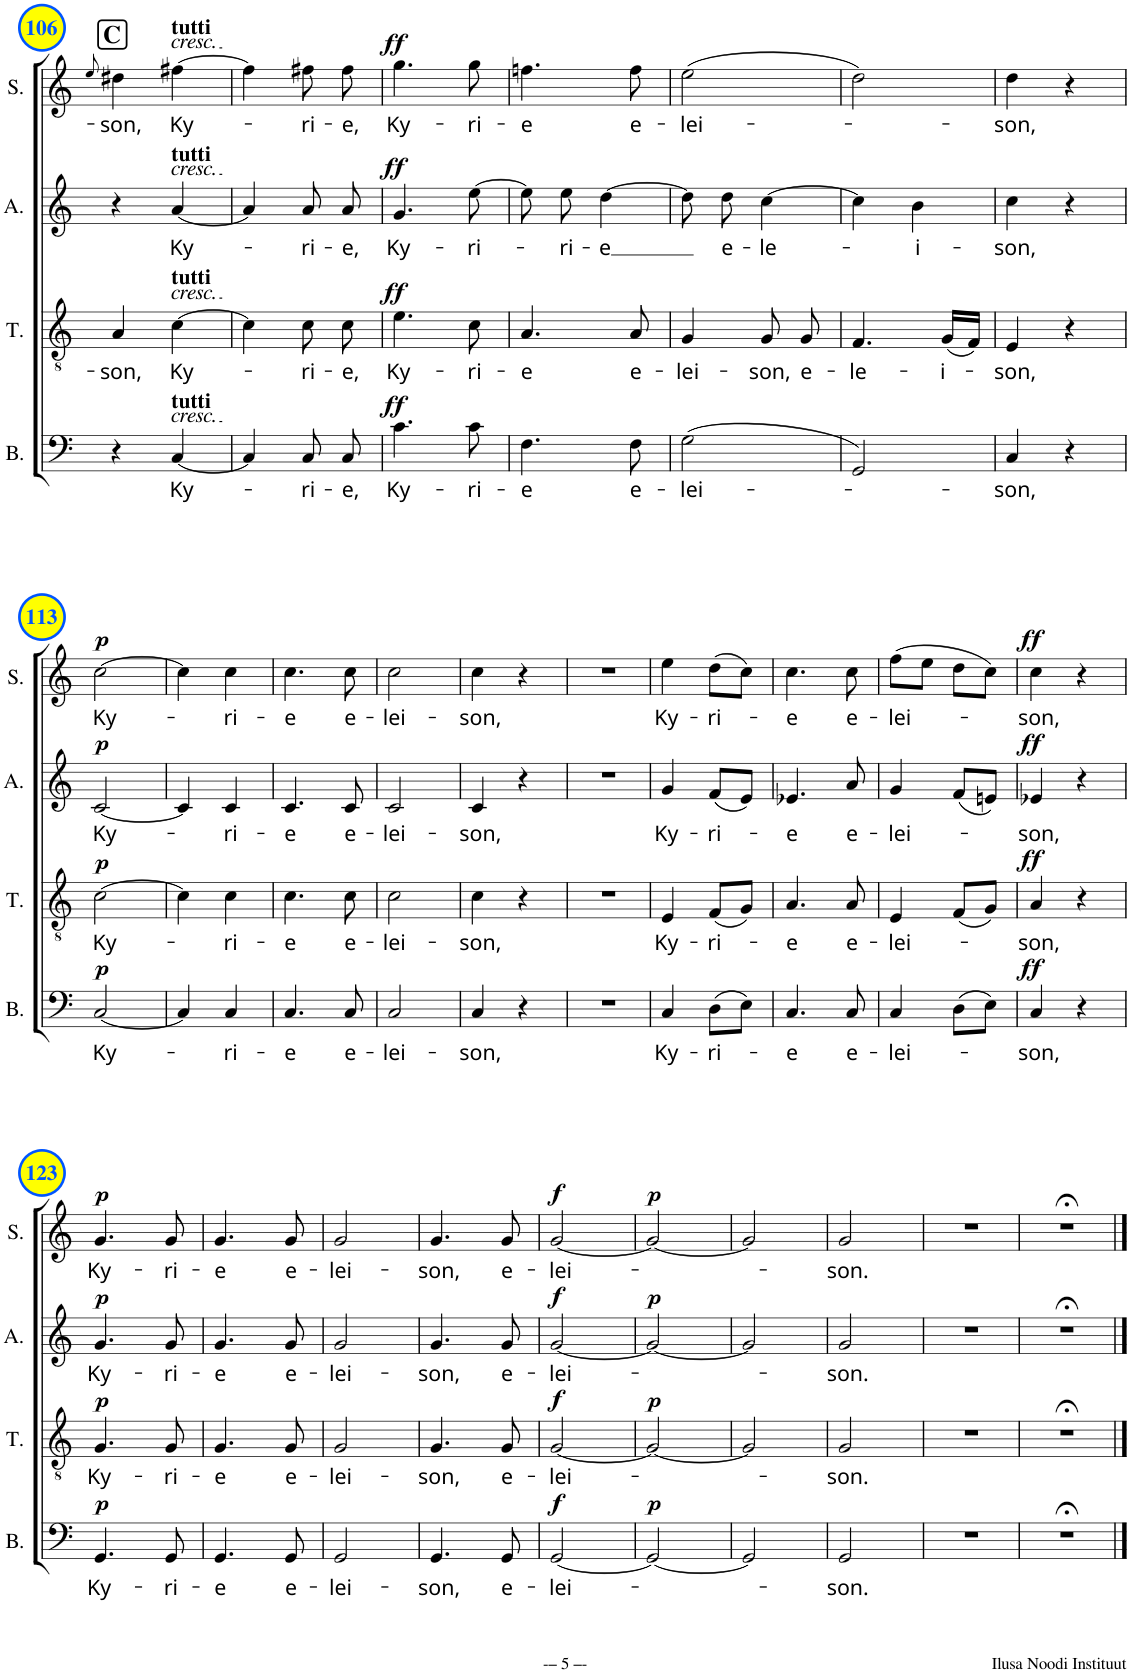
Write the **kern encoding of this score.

**kern	**text	**dynam	**kern	**text	**dynam	**kern	**text	**dynam	**kern	**text	**dynam
*part4	*part4	*part4	*part3	*part3	*part3	*part2	*part2	*part2	*part1	*part1	*part1
*staff4	*staff4	*staff4	*staff3	*staff3	*staff3	*staff2	*staff2	*staff2	*staff1	*staff1	*staff1
*I"B.	*	*	*I"T.	*	*	*I"A.	*	*	*I"S.	*	*
*I'B.	*	*	*I'T.	*	*	*I'A.	*	*	*I'S.	*	*
!!LO:PB:g=z
*clefF4	*	*	*clefGv2	*	*	*clefG2	*	*	*clefG2	*	*
*k[]	*	*	*k[]	*	*	*k[]	*	*	*k[]	*	*
*M2/4	*	*	*M2/4	*	*	*M2/4	*	*	*M2/4	*	*
=106	=106	=106	=106	=106	=106	=106	=106	=106	=106	=106	=106
.	.	.	.	.	.	.	.	.	8qee/	.	.
!	!	!	!	!LO:LY:b	!	!	!	!	!	!LO:LY:b	!
4r	.	.	4A/	-son,	.	4r	.	.	4dd#X\	-son,	.
!	!	!	!	!	!	!	!	!	!LO:TX:a:B:t=tutti	!	!
!	!	!	!	!	!	!	!	!	!LO:TX:a:i:t=cresc.	!	!
!	!	!	!	!	!	!LO:TX:a:B:t=tutti	!	!	!	!	!
!	!	!	!	!	!	!LO:TX:a:i:t=cresc.	!	!	!	!	!
!	!	!	!LO:TX:a:B:t=tutti	!	!	!	!	!	!	!	!
!	!	!	!LO:TX:a:i:t=cresc.	!	!	!	!	!	!	!	!
!LO:TX:a:B:t=tutti	!	!	!	!	!	!	!	!	!	!	!
!LO:TX:a:i:t=cresc.	!	!	!	!	!	!	!	!	!	!	!
!	!LO:LY:b	!	!	!LO:LY:b	!	!	!LO:LY:b	!	!	!LO:LY:b	!
[4C/	Ky-	.	[4c\	Ky-	.	[4a/	Ky-	.	[4ff#X\	Ky-	.
=107	=107	=107	=107	=107	=107	=107	=107	=107	=107	=107	=107
4C/]	.	.	4c\]	.	.	4a/]	.	.	4ff#\]	.	.
!	!LO:LY:b	!	!	!LO:LY:b	!	!	!LO:LY:b	!	!	!LO:LY:b	!
8C/	-ri-	.	8c\	-ri-	.	8a/	-ri-	.	8ff#X\	-ri-	.
!	!LO:LY:b	!	!	!LO:LY:b	!	!	!LO:LY:b	!	!	!LO:LY:b	!
8C/	-e,	.	8c\	-e,	.	8a/	-e,	.	8ff#\	-e,	.
=108	=108	=108	=108	=108	=108	=108	=108	=108	=108	=108	=108
!	!LO:LY:b	!LO:DY:a	!	!LO:LY:b	!LO:DY:a	!	!LO:LY:b	!LO:DY:a	!	!LO:LY:b	!LO:DY:a
4.c\	Ky-	ff	4.e\	Ky-	ff	4.g/	Ky-	ff	4.gg\	Ky-	ff
!	!LO:LY:b	!	!	!LO:LY:b	!	!	!LO:LY:b	!	!	!LO:LY:b	!
8c\	-ri-	.	8c\	-ri-	.	[8ee\	-ri-	.	8gg\	-ri-	.
=109	=109	=109	=109	=109	=109	=109	=109	=109	=109	=109	=109
!	!LO:LY:b	!	!	!LO:LY:b	!	!	!	!	!	!LO:LY:b	!
4.F\	-e	.	4.A/	-e	.	8ee\]	.	.	4.ffn\	-e	.
!	!	!	!	!	!	!	!LO:LY:b	!	!	!	!
.	.	.	.	.	.	8ee\	-ri-	.	.	.	.
!	!	!	!	!	!	!	!LO:LY:b	!	!	!	!
.	.	.	.	.	.	[4dd\	-e	.	.	.	.
!	!LO:LY:b	!	!	!LO:LY:b	!	!	!	!	!	!LO:LY:b	!
8F\	e-	.	8A/	e-	.	.	.	.	8ff\	e-	.
=110	=110	=110	=110	=110	=110	=110	=110	=110	=110	=110	=110
!	!LO:LY:b	!	!	!LO:LY:b	!	!	!	!	!	!LO:LY:b	!
(2G\	-lei-	.	4G/	-lei-	.	8dd\]	.	.	(2ee\	-lei-	.
!	!	!	!	!	!	!	!LO:LY:b	!	!	!	!
.	.	.	.	.	.	8dd\	e-	.	.	.	.
!	!	!	!	!LO:LY:b	!	!	!LO:LY:b	!	!	!	!
.	.	.	8G/	-son,	.	[4cc\	-le-	.	.	.	.
!	!	!	!	!LO:LY:b	!	!	!	!	!	!	!
.	.	.	8G/	e-	.	.	.	.	.	.	.
=111	=111	=111	=111	=111	=111	=111	=111	=111	=111	=111	=111
!	!	!	!	!LO:LY:b	!	!	!	!	!	!	!
2GG/)	.	.	4.F/	-le-	.	4cc\]	.	.	2dd\)	.	.
!	!	!	!	!	!	!	!LO:LY:b	!	!	!	!
.	.	.	.	.	.	4b\	-i-	.	.	.	.
!	!	!	!	!LO:LY:b	!	!	!	!	!	!	!
.	.	.	(16G/LL	-i-	.	.	.	.	.	.	.
.	.	.	16F/JJ)	.	.	.	.	.	.	.	.
=112	=112	=112	=112	=112	=112	=112	=112	=112	=112	=112	=112
!	!LO:LY:b	!	!	!LO:LY:b	!	!	!LO:LY:b	!	!	!LO:LY:b	!
4C/	-son,	.	4E/	-son,	.	4cc\	-son,	.	4dd\	-son,	.
4r	.	.	4r	.	.	4r	.	.	4r	.	.
!!LO:LB:g=z
=113	=113	=113	=113	=113	=113	=113	=113	=113	=113	=113	=113
!	!LO:LY:b	!LO:DY:a	!	!LO:LY:b	!LO:DY:a	!	!LO:LY:b	!LO:DY:a	!	!LO:LY:b	!LO:DY:a
[2C/	Ky-	p	[2c\	Ky-	p	[2c/	Ky-	p	[2cc\	Ky-	p
=114	=114	=114	=114	=114	=114	=114	=114	=114	=114	=114	=114
4C/]	.	.	4c\]	.	.	4c/]	.	.	4cc\]	.	.
!	!LO:LY:b	!	!	!LO:LY:b	!	!	!LO:LY:b	!	!	!LO:LY:b	!
4C/	-ri-	.	4c\	-ri-	.	4c/	-ri-	.	4cc\	-ri-	.
=115	=115	=115	=115	=115	=115	=115	=115	=115	=115	=115	=115
!	!LO:LY:b	!	!	!LO:LY:b	!	!	!LO:LY:b	!	!	!LO:LY:b	!
4.C/	-e	.	4.c\	-e	.	4.c/	-e	.	4.cc\	-e	.
!	!LO:LY:b	!	!	!LO:LY:b	!	!	!LO:LY:b	!	!	!LO:LY:b	!
8C/	e-	.	8c\	e-	.	8c/	e-	.	8cc\	e-	.
=116	=116	=116	=116	=116	=116	=116	=116	=116	=116	=116	=116
!	!LO:LY:b	!	!	!LO:LY:b	!	!	!LO:LY:b	!	!	!LO:LY:b	!
2C/	-lei-	.	2c\	-lei-	.	2c/	-lei-	.	2cc\	-lei-	.
=117	=117	=117	=117	=117	=117	=117	=117	=117	=117	=117	=117
!	!LO:LY:b	!	!	!LO:LY:b	!	!	!LO:LY:b	!	!	!LO:LY:b	!
4C/	-son,	.	4c\	-son,	.	4c/	-son,	.	4cc\	-son,	.
4r	.	.	4r	.	.	4r	.	.	4r	.	.
=118	=118	=118	=118	=118	=118	=118	=118	=118	=118	=118	=118
2r	.	.	2r	.	.	2r	.	.	2r	.	.
=119	=119	=119	=119	=119	=119	=119	=119	=119	=119	=119	=119
!	!LO:LY:b	!	!	!LO:LY:b	!	!	!LO:LY:b	!	!	!LO:LY:b	!
4C/	Ky-	.	4E/	Ky-	.	4g/	Ky-	.	4ee\	Ky-	.
!	!LO:LY:b	!	!	!LO:LY:b	!	!	!LO:LY:b	!	!	!LO:LY:b	!
(8D\L	-ri-	.	(8F/L	-ri-	.	(8f/L	-ri-	.	(8dd\L	-ri-	.
8E\J)	.	.	8G/J)	.	.	8e/J)	.	.	8cc\J)	.	.
=120	=120	=120	=120	=120	=120	=120	=120	=120	=120	=120	=120
!	!LO:LY:b	!	!	!LO:LY:b	!	!	!LO:LY:b	!	!	!LO:LY:b	!
4.C/	-e	.	4.A/	-e	.	4.e-X/	-e	.	4.cc\	-e	.
!	!LO:LY:b	!	!	!LO:LY:b	!	!	!LO:LY:b	!	!	!LO:LY:b	!
8C/	e-	.	8A/	e-	.	8a/	e-	.	8cc\	e-	.
=121	=121	=121	=121	=121	=121	=121	=121	=121	=121	=121	=121
!	!LO:LY:b	!	!	!LO:LY:b	!	!	!LO:LY:b	!	!	!LO:LY:b	!
4C/	-lei-	.	4E/	-lei-	.	4g/	-lei-	.	(8ff\L	-lei-	.
.	.	.	.	.	.	.	.	.	8ee\J	.	.
(8D\L	.	.	(8F/L	.	.	(8f/L	.	.	8dd\L	.	.
8E\J)	.	.	8G/J)	.	.	8en/J)	.	.	8cc\J)	.	.
=122	=122	=122	=122	=122	=122	=122	=122	=122	=122	=122	=122
!	!LO:LY:b	!LO:DY:a	!	!LO:LY:b	!LO:DY:a	!	!LO:LY:b	!LO:DY:a	!	!LO:LY:b	!LO:DY:a
4C/	-son,	ff	4A/	-son,	ff	4e-X/	-son,	ff	4cc\	-son,	ff
4r	.	.	4r	.	.	4r	.	.	4r	.	.
!!LO:LB:g=z
=123	=123	=123	=123	=123	=123	=123	=123	=123	=123	=123	=123
!	!LO:LY:b	!LO:DY:a	!	!LO:LY:b	!LO:DY:a	!	!LO:LY:b	!LO:DY:a	!	!LO:LY:b	!LO:DY:a
4.GG/	Ky-	p	4.G/	Ky-	p	4.g/	Ky-	p	4.g/	Ky-	p
!	!LO:LY:b	!	!	!LO:LY:b	!	!	!LO:LY:b	!	!	!LO:LY:b	!
8GG/	-ri-	.	8G/	-ri-	.	8g/	-ri-	.	8g/	-ri-	.
=124	=124	=124	=124	=124	=124	=124	=124	=124	=124	=124	=124
!	!LO:LY:b	!	!	!LO:LY:b	!	!	!LO:LY:b	!	!	!LO:LY:b	!
4.GG/	-e	.	4.G/	-e	.	4.g/	-e	.	4.g/	-e	.
!	!LO:LY:b	!	!	!LO:LY:b	!	!	!LO:LY:b	!	!	!LO:LY:b	!
8GG/	e-	.	8G/	e-	.	8g/	e-	.	8g/	e-	.
=125	=125	=125	=125	=125	=125	=125	=125	=125	=125	=125	=125
!	!LO:LY:b	!	!	!LO:LY:b	!	!	!LO:LY:b	!	!	!LO:LY:b	!
2GG/	-lei-	.	2G/	-lei-	.	2g/	-lei-	.	2g/	-lei-	.
=126	=126	=126	=126	=126	=126	=126	=126	=126	=126	=126	=126
!	!LO:LY:b	!	!	!LO:LY:b	!	!	!LO:LY:b	!	!	!LO:LY:b	!
4.GG/	-son,	.	4.G/	-son,	.	4.g/	-son,	.	4.g/	-son,	.
!	!LO:LY:b	!	!	!LO:LY:b	!	!	!LO:LY:b	!	!	!LO:LY:b	!
8GG/	e-	.	8G/	e-	.	8g/	e-	.	8g/	e-	.
=127	=127	=127	=127	=127	=127	=127	=127	=127	=127	=127	=127
!	!LO:LY:b	!LO:DY:a	!	!LO:LY:b	!LO:DY:a	!	!LO:LY:b	!LO:DY:a	!	!LO:LY:b	!LO:DY:a
[2GG/	-lei-	f	[2G/	-lei-	f	[2g/	-lei-	f	[2g/	-lei-	f
=128	=128	=128	=128	=128	=128	=128	=128	=128	=128	=128	=128
!	!	!LO:DY:a	!	!	!LO:DY:a	!	!	!LO:DY:a	!	!	!LO:DY:a
2GG/_	.	p	2G/_	.	p	2g/_	.	p	2g/_	.	p
=129	=129	=129	=129	=129	=129	=129	=129	=129	=129	=129	=129
2GG/]	.	.	2G/]	.	.	2g/]	.	.	2g/]	.	.
=130	=130	=130	=130	=130	=130	=130	=130	=130	=130	=130	=130
!	!LO:LY:b	!	!	!LO:LY:b	!	!	!LO:LY:b	!	!	!LO:LY:b	!
2GG/	-son.	.	2G/	-son.	.	2g/	-son.	.	2g/	-son.	.
=131	=131	=131	=131	=131	=131	=131	=131	=131	=131	=131	=131
2r	.	.	2r	.	.	2r	.	.	2r	.	.
=132	=132	=132	=132	=132	=132	=132	=132	=132	=132	=132	=132
2r;<	.	.	2r;<	.	.	2r;<	.	.	2r;<	.	.
==	==	==	==	==	==	==	==	==	==	==	==
*-	*-	*-	*-	*-	*-	*-	*-	*-	*-	*-	*-
